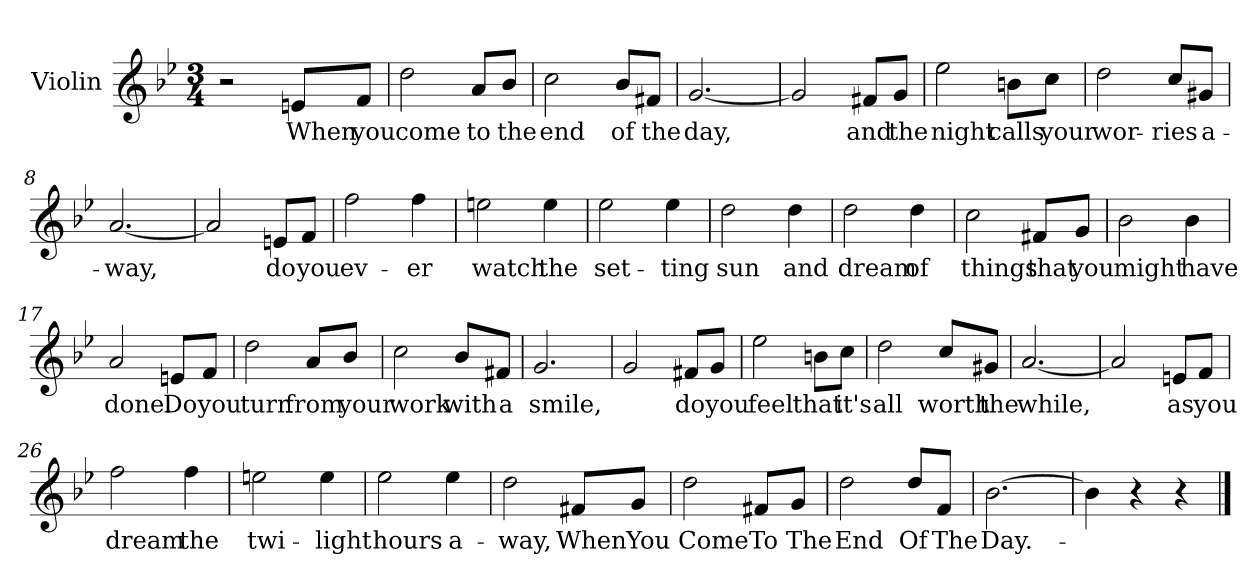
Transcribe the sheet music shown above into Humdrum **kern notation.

**kern	**text
*part1	*part1
*staff1	*staff1
*I"Violin	*
*I'Vln	*
*clefG2	*
*k[b-e-]	*
*B-:	*
*M3/4	*
=1	=1
2r	.
8en/L	When
8f/J	you
=2	=2
2dd\	come
8a/L	to
8b-/J	the
=3	=3
2cc\	end
8b-/L	of
8f#X/J	the
=4	=4
[2.g/	day,
=5	=5
2g/]	.
8f#X/L	and
8g/J	the
!!LO:LB:g=z
=6	=6
2ee-\	night
8bn\L	calls
8cc\J	your
=7	=7
2dd\	wor-
8cc/L	-ries
8g#X/J	a-
=8	=8
[2.a/	-way,
=9	=9
2a/]	.
8en/L	do
8f/J	you
=10	=10
2ff\	ev-
4ff\	-er
!!LO:LB:g=z
=11	=11
2een\	watch
4ee\	the
=12	=12
2ee-\	set-
4ee-\	-ting
=13	=13
2dd\	sun
4dd\	and
=14	=14
2dd\	dream
4dd\	of
=15	=15
2cc\	things
8f#X/L	that
8g/J	you
!!LO:LB:g=z
=16	=16
2b-\	might
4b-\	have
=17	=17
2a/	done.
8en/L	Do
8f/J	you
=18	=18
2dd\	turn
8a/L	from
8b-/J	your
=19	=19
2cc\	work
8b-/L	with
8f#X/J	a
=20	=20
2.g/	smile,
!!LO:LB:g=z
=21	=21
2g/	.
8f#X/L	do
8g/J	you
=22	=22
2ee-\	feel
8bn\L	that
8cc\J	it's
=23	=23
2dd\	all
8cc/L	worth
8g#X/J	the
=24	=24
[2.a/	while,
=25	=25
2a/]	.
8en/L	as
8f/J	you
!!LO:LB:g=z
=26	=26
2ff\	dream
4ff\	the
=27	=27
2een\	twi-
4ee\	-light
=28	=28
2ee-\	hours
4ee-\	a-
=29	=29
2dd\	-way,
8f#X/L	When
8g/J	You
!!LO:LB:g=z
=30	=30
2dd\	Come
8f#X/L	To
8g/J	The
=31	=31
2dd\	End
8dd/L	Of
8f/J	The
=32	=32
[2.b-\	Day.-
=33	=33
4b-\]	.
4r	.
4r	.
==	==
*-	*-
